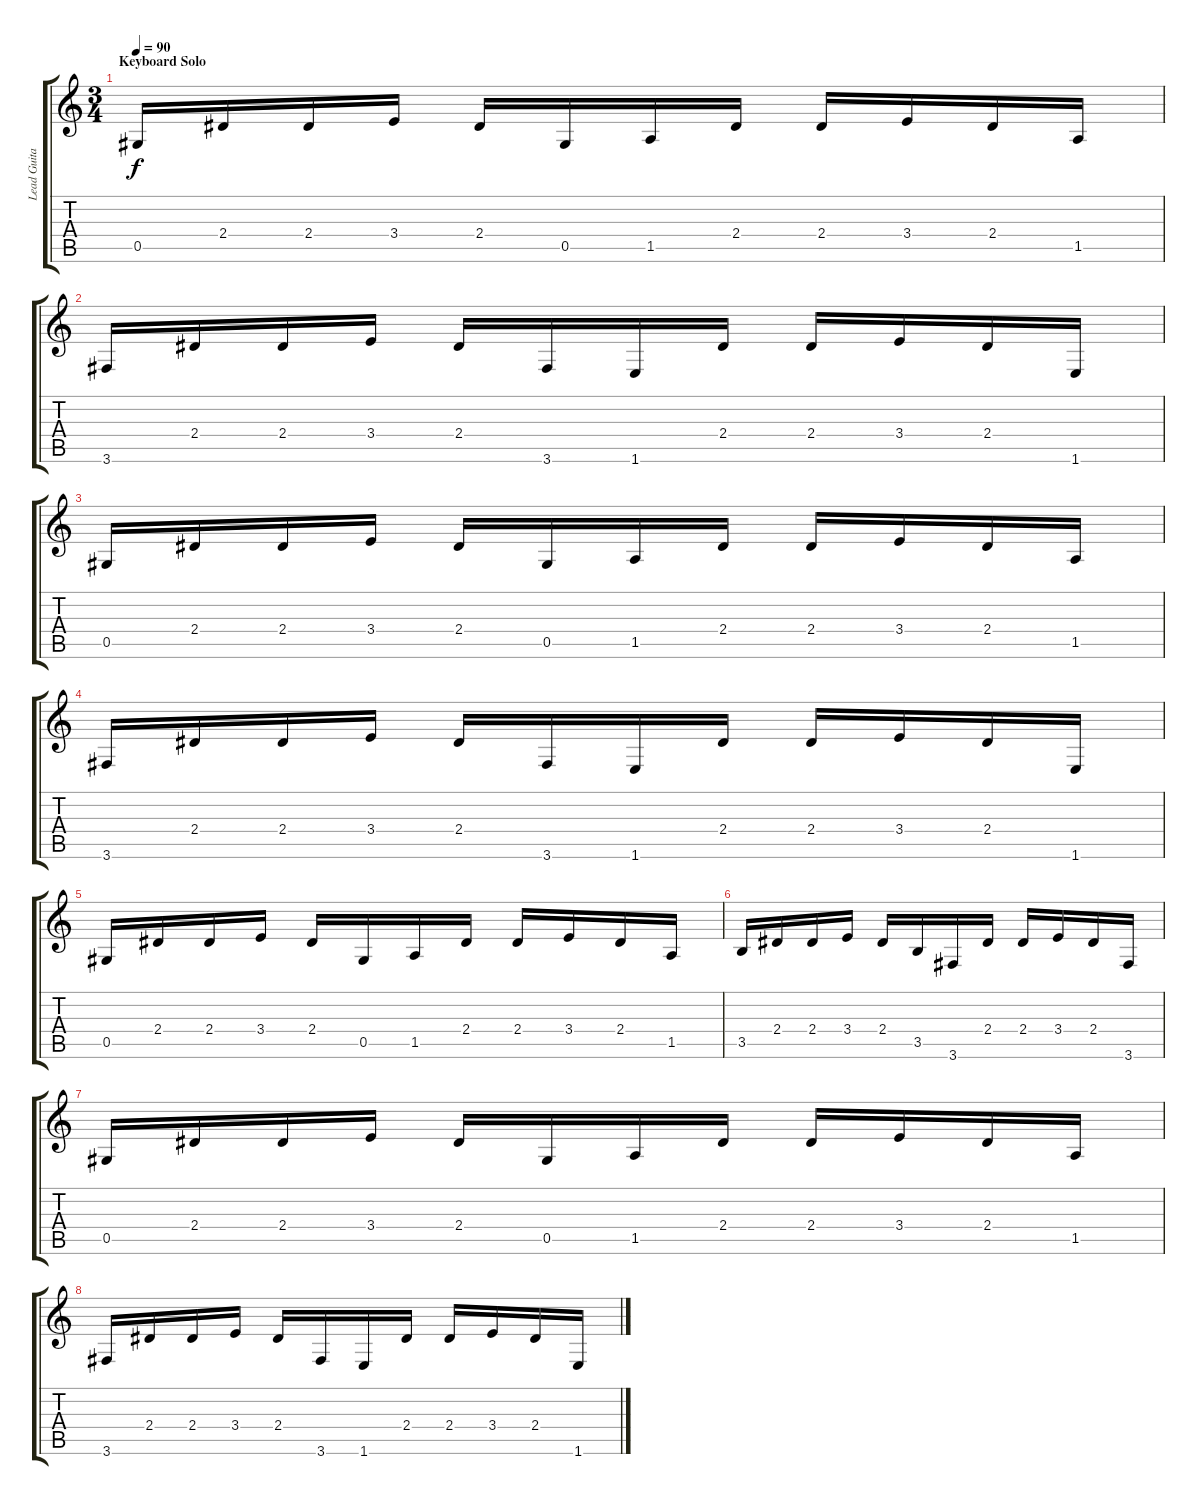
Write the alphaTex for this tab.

\track ("Lead Guitar" "Lead Guita") {instrument overdrivenguitar}
\staff {score tabs}
\tuning (Eb4 Bb3 Gb3 Db3 Ab2 Eb2) {hide}
\ts (3 4)
\section ("" "Keyboard Solo")
\tempo 90
\clef g2
\ks c
0.5.16{dy f} 2.4.16 2.4.16 3.4.16 2.4.16 0.5.16 1.5.16 2.4.16 2.4.16 3.4.16 2.4.16 1.5.16 |
3.6.16 2.4.16 2.4.16 3.4.16 2.4.16 3.6.16 1.6.16 2.4.16 2.4.16 3.4.16 2.4.16 1.6.16 |
0.5.16 2.4.16 2.4.16 3.4.16 2.4.16 0.5.16 1.5.16 2.4.16 2.4.16 3.4.16 2.4.16 1.5.16 |
3.6.16 2.4.16 2.4.16 3.4.16 2.4.16 3.6.16 1.6.16 2.4.16 2.4.16 3.4.16 2.4.16 1.6.16 |
0.5.16 2.4.16 2.4.16 3.4.16 2.4.16 0.5.16 1.5.16 2.4.16 2.4.16 3.4.16 2.4.16 1.5.16 |
3.5.16 2.4.16 2.4.16 3.4.16 2.4.16 3.5.16 3.6.16 2.4.16 2.4.16 3.4.16 2.4.16 3.6.16 |
0.5.16 2.4.16 2.4.16 3.4.16 2.4.16 0.5.16 1.5.16 2.4.16 2.4.16 3.4.16 2.4.16 1.5.16 |
3.6.16 2.4.16 2.4.16 3.4.16 2.4.16 3.6.16 1.6.16 2.4.16 2.4.16 3.4.16 2.4.16 1.6.16
